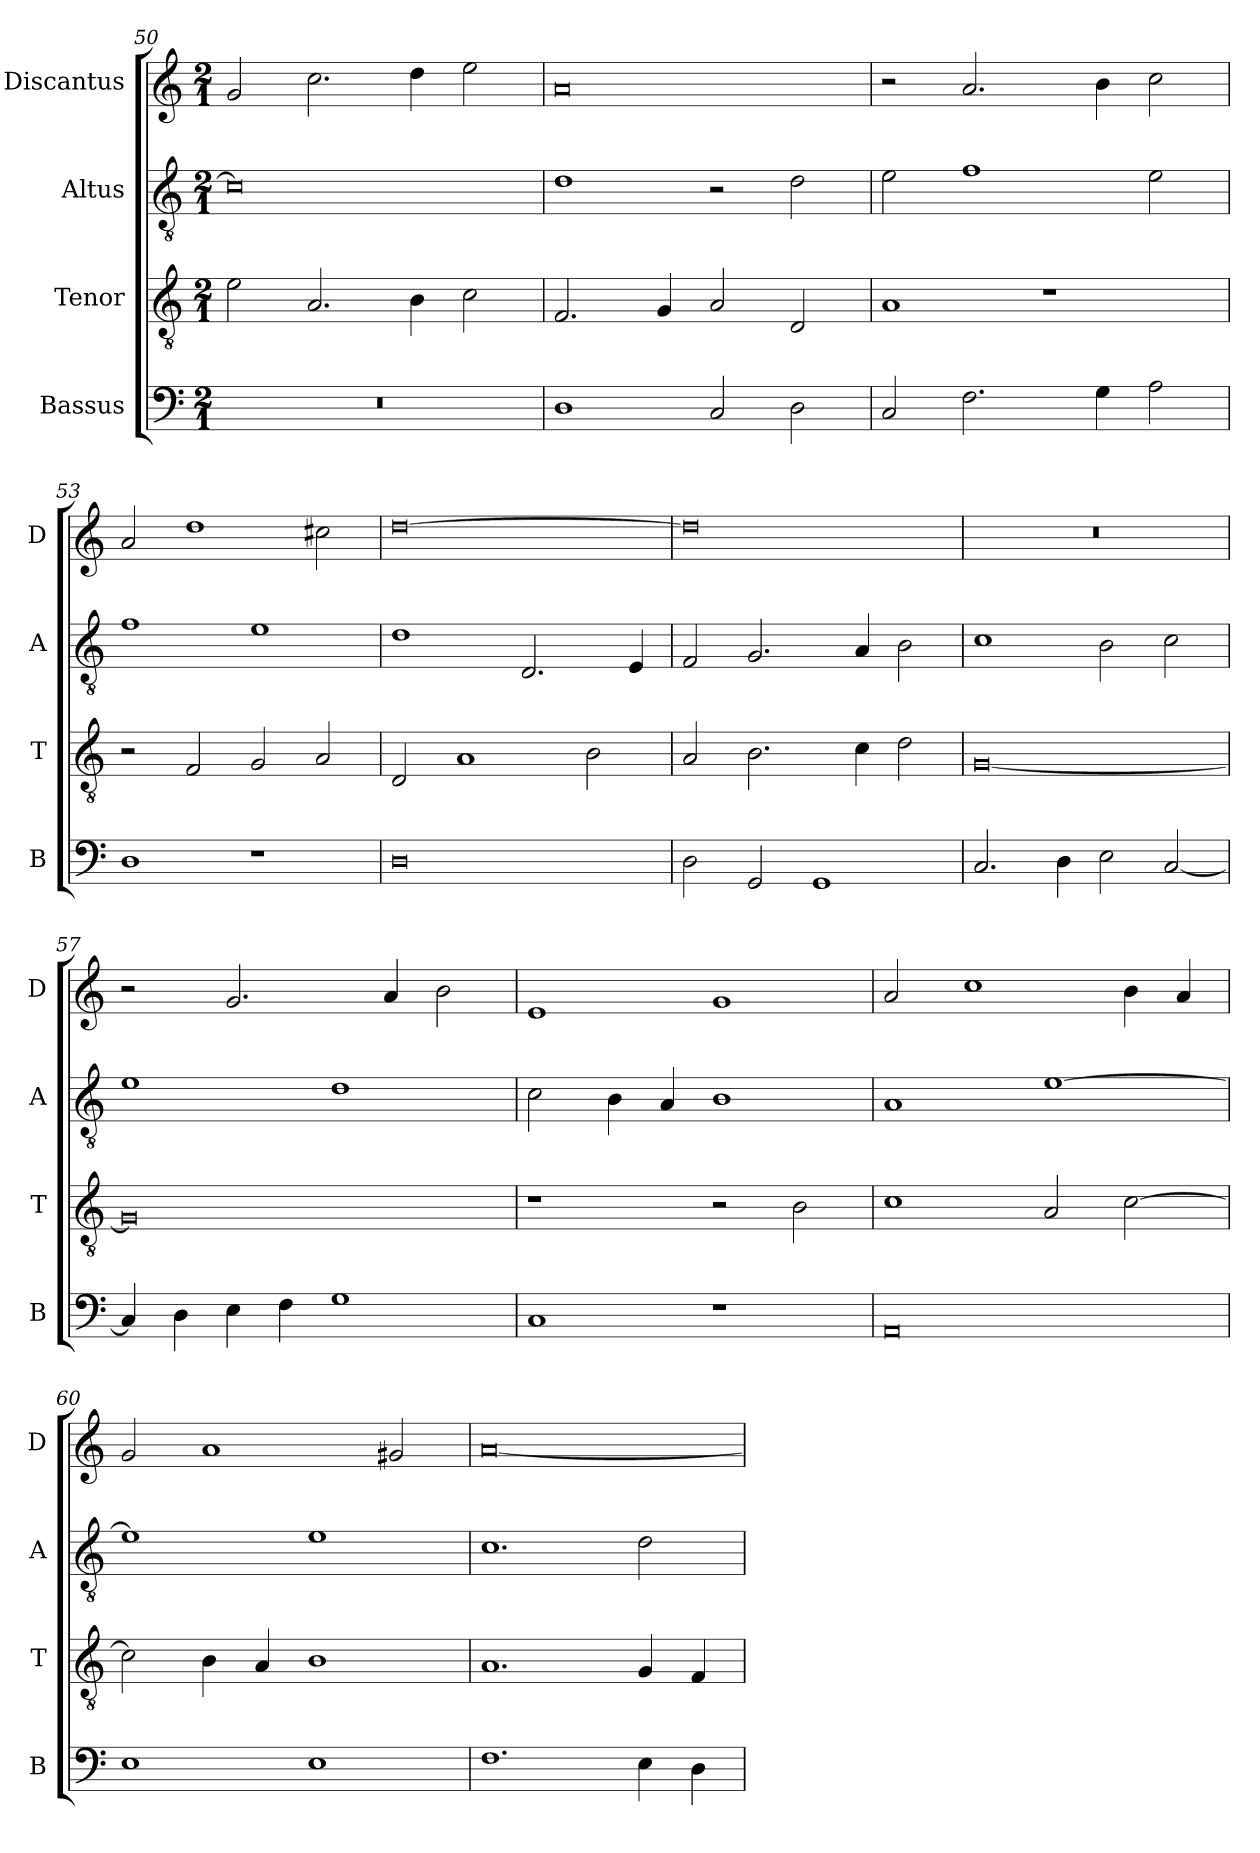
**kern	**kern	**kern	**kern
*part4	*part3	*part2	*part1
*staff4	*staff3	*staff2	*staff1
*I"Bassus	*I"Tenor	*I"Altus	*I"Discantus
*I'B	*I'T	*I'A	*I'D
*clefF4	*clefGv2	*clefGv2	*clefG2
*k[]	*k[]	*k[]	*k[]
*a:	*a:	*a:	*a:
*M2/1	*M2/1	*M2/1	*M2/1
=50	=50	=50	=50
0r	2e	0c]	2g
.	2.A	.	2.cc
.	4B	.	4dd
.	2c	.	2ee
=51	=51	=51	=51
1D	2.F	1d	0a
.	4G	.	.
2C	2A	2r	.
2D	2D	2d	.
=52	=52	=52	=52
2C	1A	2e	2r
2.F	.	1f	2.a
.	1r	.	.
4G	.	.	4b
2A	.	2e	2cc
=53	=53	=53	=53
1D	2r	1f	2a
.	2F	.	1dd
1r	2G	1e	.
.	2A	.	2cc#X
=54	=54	=54	=54
0D	2D	1d	[0dd
.	1A	.	.
.	.	2.D	.
.	2B	.	.
.	.	4E	.
=55	=55	=55	=55
2D	2A	2F	0dd]
2GG	2.B	2.G	.
1GG	.	.	.
.	4c	4A	.
.	2d	2B	.
=56	=56	=56	=56
2.C	[0G	1c	0r
4D	.	.	.
2E	.	2B	.
[2C	.	2c	.
=57	=57	=57	=57
4C]	0G]	1e	2r
4D	.	.	.
4E	.	.	2.g
4F	.	.	.
1G	.	1d	.
.	.	.	4a
.	.	.	2b
=58	=58	=58	=58
1C	1r	2c	1e
.	.	4B	.
.	.	4A	.
1r	2r	1B	1g
.	2B	.	.
=59	=59	=59	=59
0AA	1c	1A	2a
.	.	.	1cc
.	2A	[1e	.
.	[2c	.	4b
.	.	.	4a
=60	=60	=60	=60
1E	2c]	1e]	2g
.	4B	.	1a
.	4A	.	.
1E	1B	1e	.
.	.	.	2g#X
=61	=61	=61	=61
1.F	1.A	1.c	[0a
4E	4G	2d	.
4D	4F	.	.
=	=	=	=
*-	*-	*-	*-
